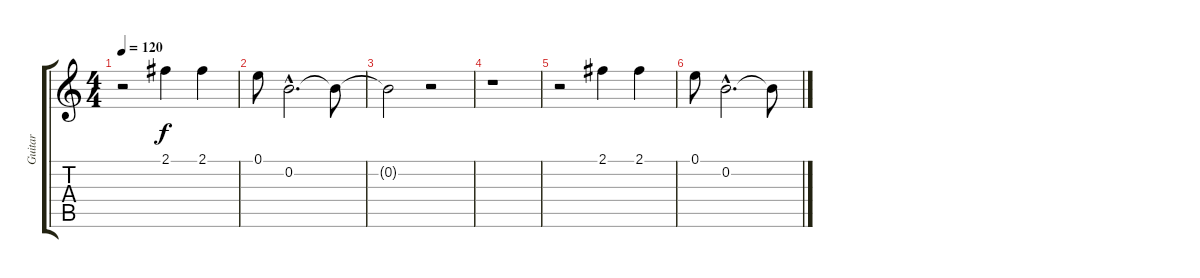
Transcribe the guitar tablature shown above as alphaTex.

\track ("Guitar" "Guitar") {instrument electricguitarclean}
\staff {score tabs}
\tuning (E4 B3 G3 D3 A2 E2) {hide}
\ts (4 4)
\tempo 120
\clef g2
\ks c
r.2{dy f} 2.1.4{volume 6} 2.1.4 |
0.1.8 0.2{hac}.2{d} 0.2{t}.8 |
0.2{t}.2 r.2 |
r.1 |
r.2 2.1.4{volume 3} 2.1.4 |
0.1.8 0.2{hac}.2{d} 0.2{t}.8
